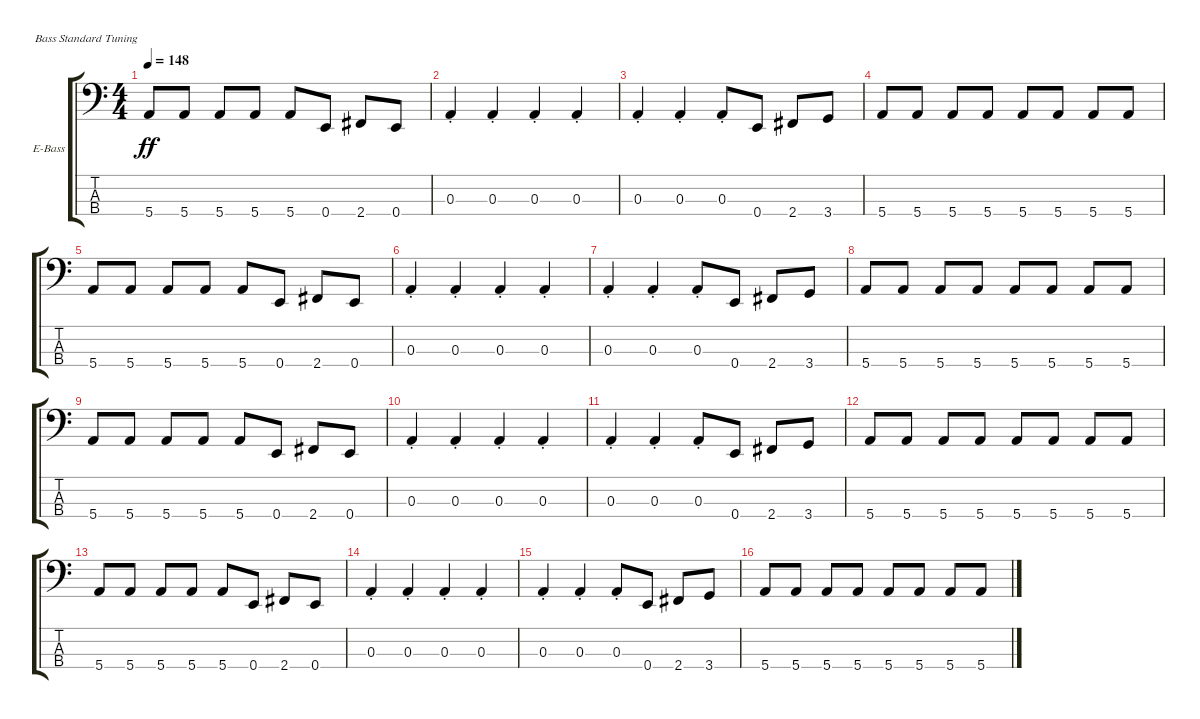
\bracketExtendMode groupsimilarinstruments
\firstSystemTrackNameOrientation horizontal
\otherSystemsTrackNameOrientation horizontal
\track ("Pawel Maciwoda" "E-Bass") {instrument electricbassfinger}
\staff {score tabs}
\tuning (G2 D2 A1 E1)
\ts (4 4)
\tempo 148
\clef f4
\ks c
5.4.8{dy ff} 5.4.8 5.4.8 5.4.8 5.4.8 0.4.8 2.4.8 0.4.8 |
0.3{st}.4 0.3{st}.4 0.3{st}.4 0.3{st}.4 |
0.3{st}.4 0.3{st}.4 0.3{st}.8 0.4.8 2.4.8 3.4.8 |
5.4.8 5.4.8 5.4.8 5.4.8 5.4.8 5.4.8 5.4.8 5.4.8 |
5.4.8 5.4.8 5.4.8 5.4.8 5.4.8 0.4.8 2.4.8 0.4.8 |
0.3{st}.4 0.3{st}.4 0.3{st}.4 0.3{st}.4 |
0.3{st}.4 0.3{st}.4 0.3{st}.8 0.4.8 2.4.8 3.4.8 |
5.4.8 5.4.8 5.4.8 5.4.8 5.4.8 5.4.8 5.4.8 5.4.8 |
5.4.8 5.4.8 5.4.8 5.4.8 5.4.8 0.4.8 2.4.8 0.4.8 |
0.3{st}.4 0.3{st}.4 0.3{st}.4 0.3{st}.4 |
0.3{st}.4 0.3{st}.4 0.3{st}.8 0.4.8 2.4.8 3.4.8 |
5.4.8 5.4.8 5.4.8 5.4.8 5.4.8 5.4.8 5.4.8 5.4.8 |
5.4.8 5.4.8 5.4.8 5.4.8 5.4.8 0.4.8 2.4.8 0.4.8 |
0.3{st}.4 0.3{st}.4 0.3{st}.4 0.3{st}.4 |
0.3{st}.4 0.3{st}.4 0.3{st}.8 0.4.8 2.4.8 3.4.8 |
5.4.8 5.4.8 5.4.8 5.4.8 5.4.8 5.4.8 5.4.8 5.4.8
